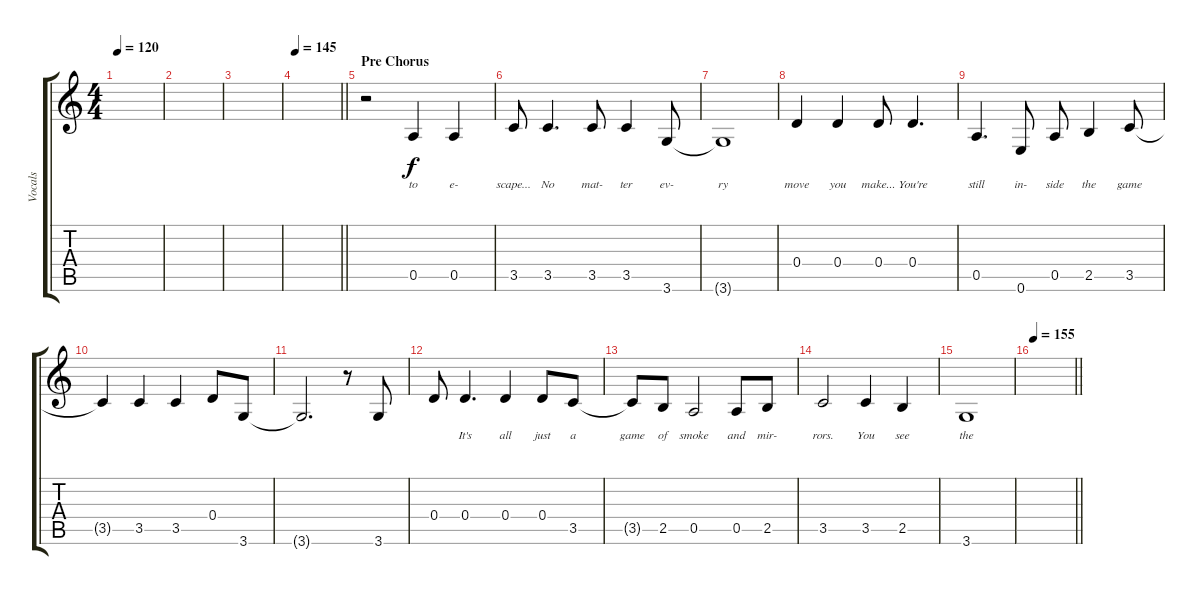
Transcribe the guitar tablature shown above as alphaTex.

\track ("Vocals" "Vocals") {instrument overdrivenguitar}
\staff {score tabs}
\tuning (E4 B3 G3 D3 A2 E2) {hide}
\ts (4 4)
\tempo 120
\clef g2
\ks c
|
|
|
\tempo 145
\barLineRight lightlight
|
\section ("" "Pre Chorus")
r.2 0.5.4{lyrics (0 "to") lyrics (1 "") lyrics (2 "") lyrics (3 "") lyrics (4 "")} 0.5.4{lyrics (0 "e-") lyrics (1 "") lyrics (2 "") lyrics (3 "") lyrics (4 "")} |
3.5.8{lyrics (0 "scape...") lyrics (1 "") lyrics (2 "") lyrics (3 "") lyrics (4 "")} 3.5.4{d lyrics (0 "No") lyrics (1 "") lyrics (2 "") lyrics (3 "") lyrics (4 "")} 3.5.8{lyrics (0 "mat-") lyrics (1 "") lyrics (2 "") lyrics (3 "") lyrics (4 "")} 3.5.4{lyrics (0 "ter") lyrics (1 "") lyrics (2 "") lyrics (3 "") lyrics (4 "")} 3.6.8{lyrics (0 "ev-") lyrics (1 "") lyrics (2 "") lyrics (3 "") lyrics (4 "")} |
3.6{t}.1{lyrics (0 "ry") lyrics (1 "") lyrics (2 "") lyrics (3 "") lyrics (4 "")} |
0.4.4{lyrics (0 "move") lyrics (1 "") lyrics (2 "") lyrics (3 "") lyrics (4 "")} 0.4.4{lyrics (0 "you") lyrics (1 "") lyrics (2 "") lyrics (3 "") lyrics (4 "")} 0.4.8{lyrics (0 "make...") lyrics (1 "") lyrics (2 "") lyrics (3 "") lyrics (4 "")} 0.4.4{d lyrics (0 "You're") lyrics (1 "") lyrics (2 "") lyrics (3 "") lyrics (4 "")} |
0.5.4{d lyrics (0 "still") lyrics (1 "") lyrics (2 "") lyrics (3 "") lyrics (4 "")} 0.6.8{lyrics (0 "in-") lyrics (1 "") lyrics (2 "") lyrics (3 "") lyrics (4 "")} 0.5.8{lyrics (0 "side") lyrics (1 "") lyrics (2 "") lyrics (3 "") lyrics (4 "")} 2.5.4{lyrics (0 "the") lyrics (1 "") lyrics (2 "") lyrics (3 "") lyrics (4 "")} 3.5.8{lyrics (0 "game") lyrics (1 "") lyrics (2 "") lyrics (3 "") lyrics (4 "")} |
3.5{t}.4{lyrics (0 "") lyrics (1 "") lyrics (2 "") lyrics (3 "") lyrics (4 "")} 3.5.4{lyrics (0 "") lyrics (1 "") lyrics (2 "") lyrics (3 "") lyrics (4 "")} 3.5.4{lyrics (0 "") lyrics (1 "") lyrics (2 "") lyrics (3 "") lyrics (4 "")} 0.4.8{lyrics (0 "") lyrics (1 "") lyrics (2 "") lyrics (3 "") lyrics (4 "")} 3.6.8{lyrics (0 "") lyrics (1 "") lyrics (2 "") lyrics (3 "") lyrics (4 "")} |
3.6{t}.2{d lyrics (0 "") lyrics (1 "") lyrics (2 "") lyrics (3 "") lyrics (4 "")} r.8 3.6.8{lyrics (0 "") lyrics (1 "") lyrics (2 "") lyrics (3 "") lyrics (4 "")} |
0.4.8{lyrics (0 "") lyrics (1 "") lyrics (2 "") lyrics (3 "") lyrics (4 "")} 0.4.4{d lyrics (0 "It's") lyrics (1 "") lyrics (2 "") lyrics (3 "") lyrics (4 "")} 0.4.4{lyrics (0 "all") lyrics (1 "") lyrics (2 "") lyrics (3 "") lyrics (4 "")} 0.4.8{lyrics (0 "just") lyrics (1 "") lyrics (2 "") lyrics (3 "") lyrics (4 "")} 3.5.8{lyrics (0 "a") lyrics (1 "") lyrics (2 "") lyrics (3 "") lyrics (4 "")} |
3.5{t}.8{lyrics (0 "game") lyrics (1 "") lyrics (2 "") lyrics (3 "") lyrics (4 "")} 2.5.8{lyrics (0 "of") lyrics (1 "") lyrics (2 "") lyrics (3 "") lyrics (4 "")} 0.5.2{lyrics (0 "smoke") lyrics (1 "") lyrics (2 "") lyrics (3 "") lyrics (4 "")} 0.5.8{lyrics (0 "and") lyrics (1 "") lyrics (2 "") lyrics (3 "") lyrics (4 "")} 2.5.8{lyrics (0 "mir-") lyrics (1 "") lyrics (2 "") lyrics (3 "") lyrics (4 "")} |
3.5.2{lyrics (0 "rors.") lyrics (1 "") lyrics (2 "") lyrics (3 "") lyrics (4 "")} 3.5.4{lyrics (0 "You") lyrics (1 "") lyrics (2 "") lyrics (3 "") lyrics (4 "")} 2.5.4{lyrics (0 "see") lyrics (1 "") lyrics (2 "") lyrics (3 "") lyrics (4 "")} |
3.6.1{lyrics (0 "the") lyrics (1 "") lyrics (2 "") lyrics (3 "") lyrics (4 "")} |
\tempo 155
\barLineRight lightlight
